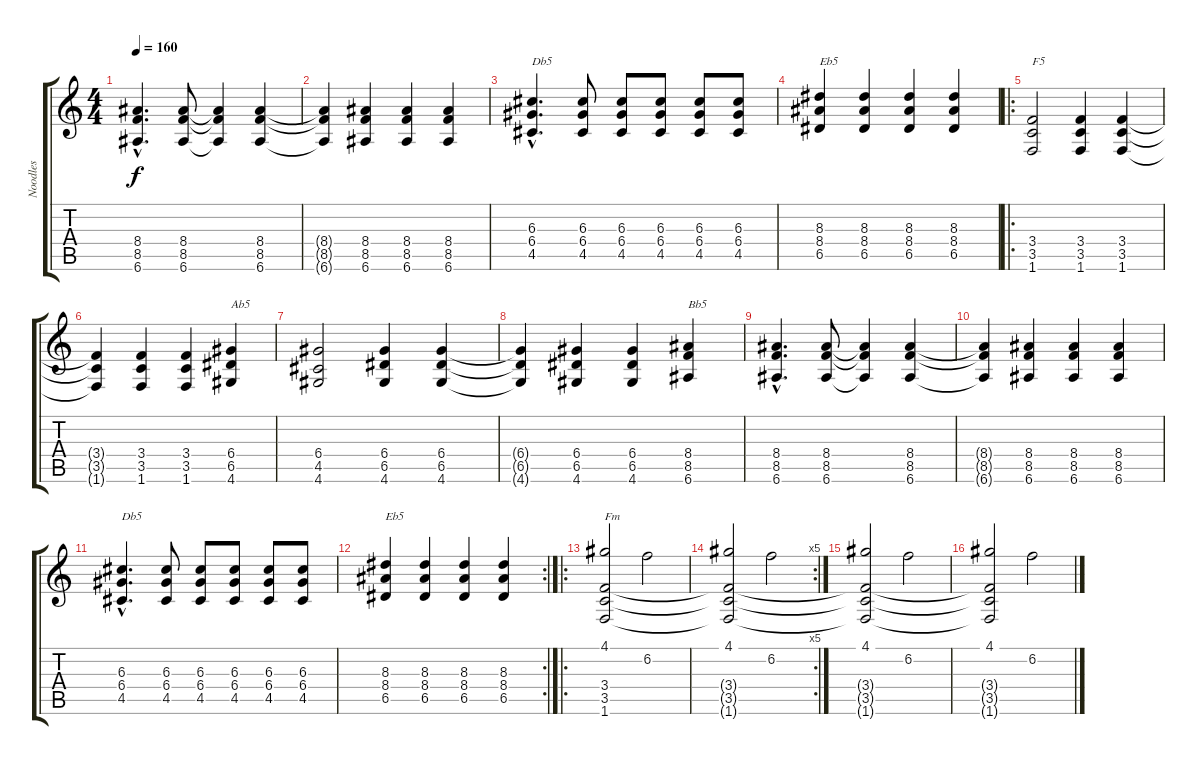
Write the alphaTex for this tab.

\track ("Noodles" "Noodles") {instrument distortionguitar}
\staff {score tabs}
\tuning (E4 B3 G3 D3 A2 E2) {hide}
\ts (4 4)
\tempo 160
\clef g2
\ks c
(8.4{hac} 8.5{hac} 6.6{hac}).4{d dy f} (8.4 8.5 6.6).8 (8.4{t} 8.5{t} 6.6{t}).4 (8.4 8.5 6.6).4 |
(8.4{t} 8.5{t} 6.6{t}).4 (8.4 8.5 6.6).4 (8.4 8.5 6.6).4 (8.4 8.5 6.6).4 |
(6.3{hac} 6.4{hac} 4.5{hac}).4{d txt "Db5"} (6.3 6.4 4.5).8 (6.3 6.4 4.5).8 (6.3 6.4 4.5).8 (6.3 6.4 4.5).8 (6.3 6.4 4.5).8 |
(8.3 8.4 6.5).4{txt "Eb5"} (8.3 8.4 6.5).4 (8.3 8.4 6.5).4 (8.3 8.4 6.5).4 |
\ro
(3.4 3.5 1.6).2{txt "F5"} (3.4 3.5 1.6).4 (3.4 3.5 1.6).4 |
(3.4{t} 3.5{t} 1.6{t}).4 (3.4 3.5 1.6).4 (3.4 3.5 1.6).4 (6.4 6.5 4.6).4{txt "Ab5"} |
(6.4 4.5 4.6).2 (6.4 6.5 4.6).4 (6.4 6.5 4.6).4 |
(6.4{t} 6.5{t} 4.6{t}).4 (6.4 6.5 4.6).4 (6.4 6.5 4.6).4 (8.4 8.5 6.6).4{txt "Bb5"} |
(8.4{hac} 8.5{hac} 6.6{hac}).4{d} (8.4 8.5 6.6).8 (8.4{t} 8.5{t} 6.6{t}).4 (8.4 8.5 6.6).4 |
(8.4{t} 8.5{t} 6.6{t}).4 (8.4 8.5 6.6).4 (8.4 8.5 6.6).4 (8.4 8.5 6.6).4 |
(6.3{hac} 6.4{hac} 4.5{hac}).4{d txt "Db5"} (6.3 6.4 4.5).8 (6.3 6.4 4.5).8 (6.3 6.4 4.5).8 (6.3 6.4 4.5).8 (6.3 6.4 4.5).8 |
\rc 2
(8.3 8.4 6.5).4{txt "Eb5"} (8.3 8.4 6.5).4 (8.3 8.4 6.5).4 (8.3 8.4 6.5).4 |
\ro
(4.1 3.4 3.5 1.6).2{txt "Fm"} 6.2.2 |
\rc 5
(4.1 3.4{t} 3.5{t} 1.6{t}).2 6.2.2 |
(4.1 3.4{t} 3.5{t} 1.6{t}).2 6.2.2 |
(4.1 3.4{t} 3.5{t} 1.6{t}).2 6.2.2
